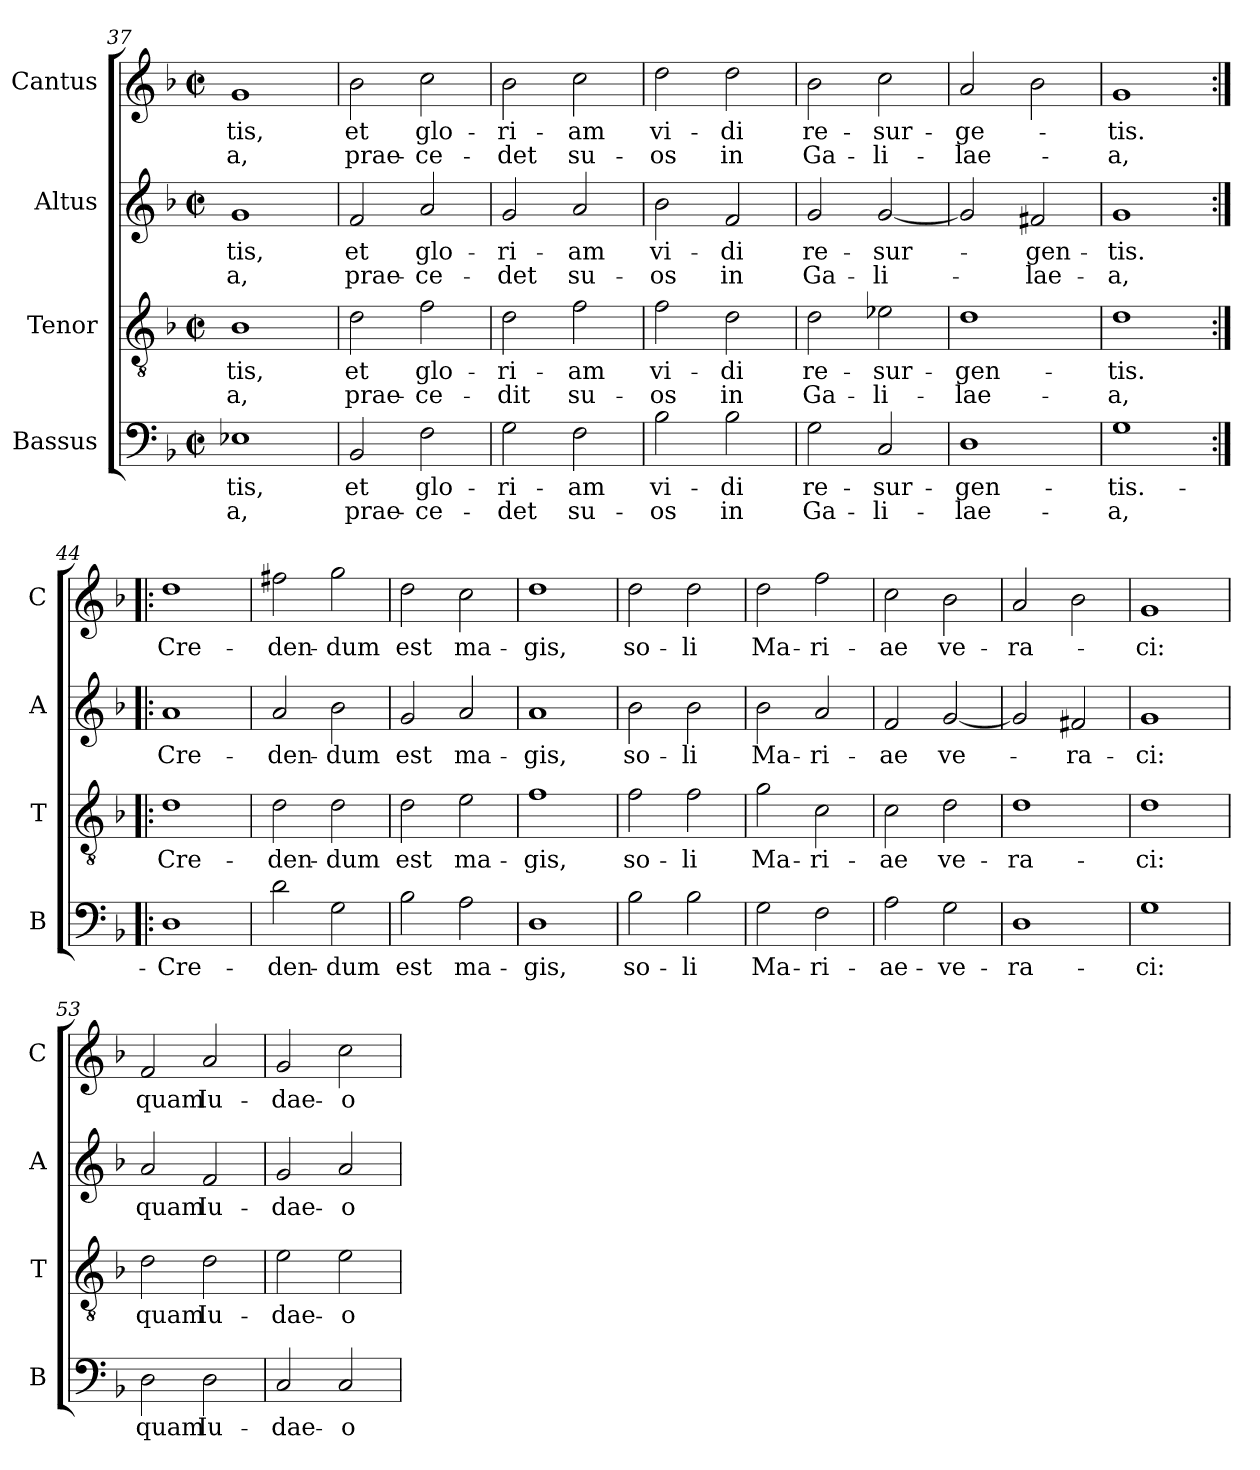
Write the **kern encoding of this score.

**kern	**text	**text	**kern	**text	**text	**kern	**text	**text	**kern	**text	**text
*part4	*part4	*part4	*part3	*part3	*part3	*part2	*part2	*part2	*part1	*part1	*part1
*staff4	*staff4	*staff4	*staff3	*staff3	*staff3	*staff2	*staff2	*staff2	*staff1	*staff1	*staff1
*I"Bassus	*	*	*I"Tenor	*	*	*I"Altus	*	*	*I"Cantus	*	*
*I'B	*	*	*I'T	*	*	*I'A	*	*	*I'C	*	*
*clefF4	*	*	*clefGv2	*	*	*clefG2	*	*	*clefG2	*	*
*k[b-]	*	*	*k[b-]	*	*	*k[b-]	*	*	*k[b-]	*	*
*F:	*	*	*F:	*	*	*F:	*	*	*F:	*	*
*M2/2	*	*	*M2/2	*	*	*M2/2	*	*	*M2/2	*	*
*met(c|)	*	*	*met(c|)	*	*	*met(c|)	*	*	*met(c|)	*	*
=37	=37	=37	=37	=37	=37	=37	=37	=37	=37	=37	=37
!	!LO:LY:b	!LO:LY:b	!	!LO:LY:b	!LO:LY:b	!	!LO:LY:b	!LO:LY:b	!	!LO:LY:b	!LO:LY:b
1E-X	-tis,	-a,	1B-	-tis,	-a,	1g	-tis,	-a,	1g	-tis,	-a,
!!LO:PB:g=z
=38	=38	=38	=38	=38	=38	=38	=38	=38	=38	=38	=38
!	!LO:LY:b	!LO:LY:b	!	!LO:LY:b	!LO:LY:b	!	!LO:LY:b	!LO:LY:b	!	!LO:LY:b	!LO:LY:b
2BB-/	et	prae-	2d\	et	prae-	2f/	et	prae-	2b-\	et	prae-
!	!LO:LY:b	!LO:LY:b	!	!LO:LY:b	!LO:LY:b	!	!LO:LY:b	!LO:LY:b	!	!LO:LY:b	!LO:LY:b
2F\	glo-	-ce-	2f\	glo-	-ce-	2a/	glo-	-ce-	2cc\	glo-	-ce-
=39	=39	=39	=39	=39	=39	=39	=39	=39	=39	=39	=39
!	!LO:LY:b	!LO:LY:b	!	!LO:LY:b	!LO:LY:b	!	!LO:LY:b	!LO:LY:b	!	!LO:LY:b	!LO:LY:b
2G\	-ri-	-det	2d\	-ri-	-dit	2g/	-ri-	-det	2b-\	-ri-	-det
!	!LO:LY:b	!LO:LY:b	!	!LO:LY:b	!LO:LY:b	!	!LO:LY:b	!LO:LY:b	!	!LO:LY:b	!LO:LY:b
2F\	-am	su-	2f\	-am	su-	2a/	-am	su-	2cc\	-am	su-
=40	=40	=40	=40	=40	=40	=40	=40	=40	=40	=40	=40
!	!LO:LY:b	!LO:LY:b	!	!LO:LY:b	!LO:LY:b	!	!LO:LY:b	!LO:LY:b	!	!LO:LY:b	!LO:LY:b
2B-\	vi-	-os	2f\	vi-	-os	2b-\	vi-	-os	2dd\	vi-	-os
!	!LO:LY:b	!LO:LY:b	!	!LO:LY:b	!LO:LY:b	!	!LO:LY:b	!LO:LY:b	!	!LO:LY:b	!LO:LY:b
2B-\	-di	in	2d\	-di	in	2f/	-di	in	2dd\	-di	in
=41	=41	=41	=41	=41	=41	=41	=41	=41	=41	=41	=41
!	!LO:LY:b	!LO:LY:b	!	!LO:LY:b	!LO:LY:b	!	!LO:LY:b	!LO:LY:b	!	!LO:LY:b	!LO:LY:b
2G\	re-	Ga-	2d\	re-	Ga-	2g/	re-	Ga-	2b-\	re-	Ga-
!	!LO:LY:b	!LO:LY:b	!	!LO:LY:b	!LO:LY:b	!	!LO:LY:b	!LO:LY:b	!	!LO:LY:b	!LO:LY:b
2C/	-sur-	-li-	2e-X\	-sur-	-li-	[2g/	-sur-	-li-	2cc\	-sur-	-li-
=42	=42	=42	=42	=42	=42	=42	=42	=42	=42	=42	=42
!	!LO:LY:b	!LO:LY:b	!	!LO:LY:b	!LO:LY:b	!	!	!	!	!LO:LY:b	!LO:LY:b
1D	-gen-	-lae-	1d	-gen-	-lae-	2g/]	.	.	2a/	-ge-	-lae-
!	!	!	!	!	!	!	!LO:LY:b	!LO:LY:b	!	!	!
.	.	.	.	.	.	2f#X/	-gen-	-lae-	2b-\	.	.
=43	=43	=43	=43	=43	=43	=43	=43	=43	=43	=43	=43
!	!LO:LY:b	!LO:LY:b	!	!LO:LY:b	!LO:LY:b	!	!LO:LY:b	!LO:LY:b	!	!LO:LY:b	!LO:LY:b
1G	-tis.-	-a,	1d	-tis.	-a,	1g	-tis.	-a,	1g	-tis.	-a,
!!LO:LB:g=z
=44:|!|:	=44:|!|:	=44:|!|:	=44:|!|:	=44:|!|:	=44:|!|:	=44:|!|:	=44:|!|:	=44:|!|:	=44:|!|:	=44:|!|:	=44:|!|:
!	!LO:LY:b	!	!	!LO:LY:b	!	!	!LO:LY:b	!	!	!LO:LY:b	!
1D	-Cre-	.	1d	Cre-	.	1a	Cre-	.	1dd	Cre-	.
=45	=45	=45	=45	=45	=45	=45	=45	=45	=45	=45	=45
!	!LO:LY:b	!	!	!LO:LY:b	!	!	!LO:LY:b	!	!	!LO:LY:b	!
2d\	-den-	.	2d\	-den-	.	2a/	-den-	.	2ff#X\	-den-	.
!	!LO:LY:b	!	!	!LO:LY:b	!	!	!LO:LY:b	!	!	!LO:LY:b	!
2G\	-dum	.	2d\	-dum	.	2b-\	-dum	.	2gg\	-dum	.
=46	=46	=46	=46	=46	=46	=46	=46	=46	=46	=46	=46
!	!LO:LY:b	!	!	!LO:LY:b	!	!	!LO:LY:b	!	!	!LO:LY:b	!
2B-\	est	.	2d\	est	.	2g/	est	.	2dd\	est	.
!	!LO:LY:b	!	!	!LO:LY:b	!	!	!LO:LY:b	!	!	!LO:LY:b	!
2A\	ma-	.	2e\	ma-	.	2a/	ma-	.	2cc\	ma-	.
=47	=47	=47	=47	=47	=47	=47	=47	=47	=47	=47	=47
!	!LO:LY:b	!	!	!LO:LY:b	!	!	!LO:LY:b	!	!	!LO:LY:b	!
1D	-gis,	.	1f	-gis,	.	1a	-gis,	.	1dd	-gis,	.
=48	=48	=48	=48	=48	=48	=48	=48	=48	=48	=48	=48
!	!LO:LY:b	!	!	!LO:LY:b	!	!	!LO:LY:b	!	!	!LO:LY:b	!
2B-\	so-	.	2f\	so-	.	2b-\	so-	.	2dd\	so-	.
!	!LO:LY:b	!	!	!LO:LY:b	!	!	!LO:LY:b	!	!	!LO:LY:b	!
2B-\	-li	.	2f\	-li	.	2b-\	-li	.	2dd\	-li	.
=49	=49	=49	=49	=49	=49	=49	=49	=49	=49	=49	=49
!	!LO:LY:b	!	!	!LO:LY:b	!	!	!LO:LY:b	!	!	!LO:LY:b	!
2G\	Ma-	.	2g\	Ma-	.	2b-\	Ma-	.	2dd\	Ma-	.
!	!LO:LY:b	!	!	!LO:LY:b	!	!	!LO:LY:b	!	!	!LO:LY:b	!
2F\	-ri-	.	2c\	-ri-	.	2a/	-ri-	.	2ff\	-ri-	.
!!LO:LB:g=z
=50	=50	=50	=50	=50	=50	=50	=50	=50	=50	=50	=50
!	!LO:LY:b	!	!	!LO:LY:b	!	!	!LO:LY:b	!	!	!LO:LY:b	!
2A\	-ae-	.	2c\	-ae	.	2f/	-ae	.	2cc\	-ae	.
!	!LO:LY:b	!	!	!LO:LY:b	!	!	!LO:LY:b	!	!	!LO:LY:b	!
2G\	-ve-	.	2d\	ve-	.	[2g/	ve-	.	2b-\	ve-	.
=51	=51	=51	=51	=51	=51	=51	=51	=51	=51	=51	=51
!	!LO:LY:b	!	!	!LO:LY:b	!	!	!	!	!	!LO:LY:b	!
1D	-ra-	.	1d	-ra-	.	2g/]	.	.	2a/	-ra-	.
!	!	!	!	!	!	!	!LO:LY:b	!	!	!	!
.	.	.	.	.	.	2f#X/	-ra-	.	2b-\	.	.
=52	=52	=52	=52	=52	=52	=52	=52	=52	=52	=52	=52
!	!LO:LY:b	!	!	!LO:LY:b	!	!	!LO:LY:b	!	!	!LO:LY:b	!
1G	-ci:	.	1d	-ci:	.	1g	-ci:	.	1g	-ci:	.
=53	=53	=53	=53	=53	=53	=53	=53	=53	=53	=53	=53
!	!LO:LY:b	!	!	!LO:LY:b	!	!	!LO:LY:b	!	!	!LO:LY:b	!
2D\	quam	.	2d\	quam	.	2a/	quam	.	2f/	quam	.
!	!LO:LY:b	!	!	!LO:LY:b	!	!	!LO:LY:b	!	!	!LO:LY:b	!
2D\	Iu-	.	2d\	Iu-	.	2f/	Iu-	.	2a/	Iu-	.
=54	=54	=54	=54	=54	=54	=54	=54	=54	=54	=54	=54
!	!LO:LY:b	!	!	!LO:LY:b	!	!	!LO:LY:b	!	!	!LO:LY:b	!
2C/	-dae-	.	2e\	-dae-	.	2g/	-dae-	.	2g/	-dae-	.
!	!LO:LY:b	!	!	!LO:LY:b	!	!	!LO:LY:b	!	!	!LO:LY:b	!
2C/	-o-	.	2e\	-o-	.	2a/	-o-	.	2cc\	-o-	.
=	=	=	=	=	=	=	=	=	=	=	=
*-	*-	*-	*-	*-	*-	*-	*-	*-	*-	*-	*-
